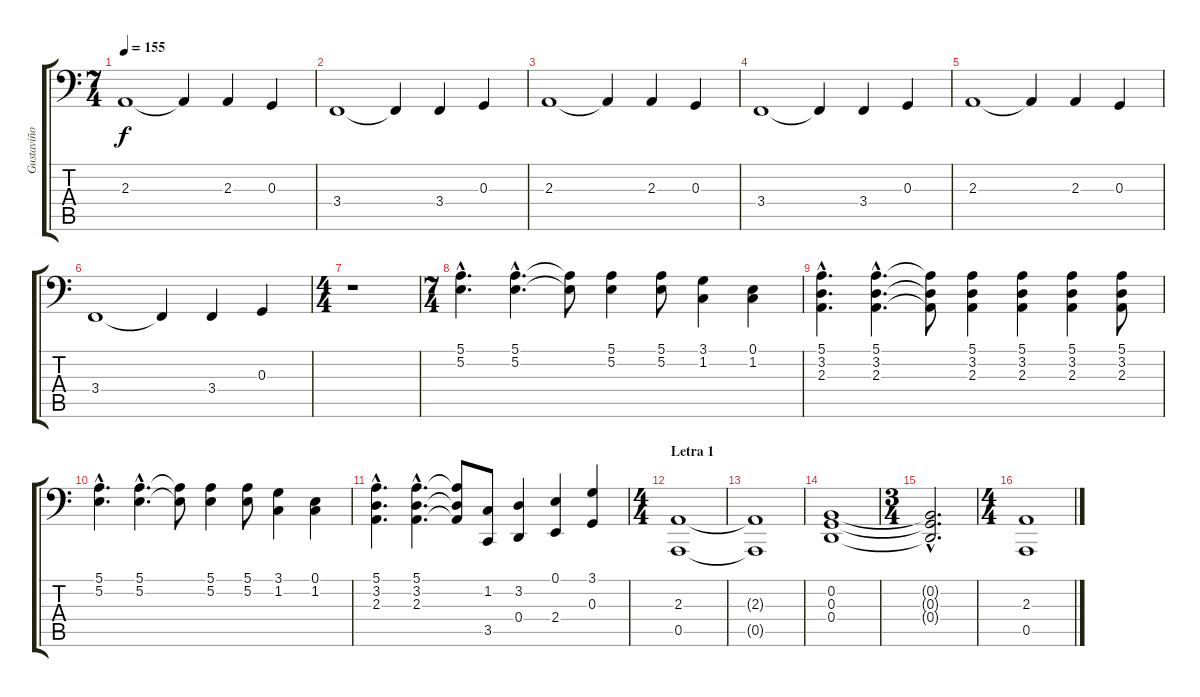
\track ("Gustaviño Left Flute" "Gustaviño ") {instrument flute}
\staff {score tabs}
\tuning (E3 B2 G2 D2 A1 E1) {hide}
\ts (7 4)
\tempo 155
\clef f4
\ks c
2.3.1{dy f} 2.3{t}.4 2.3.4 0.3.4 |
3.4.1 3.4{t}.4 3.4.4 0.3.4 |
2.3.1 2.3{t}.4 2.3.4 0.3.4 |
3.4.1 3.4{t}.4 3.4.4 0.3.4 |
2.3.1 2.3{t}.4 2.3.4 0.3.4 |
3.4.1 3.4{t}.4 3.4.4 0.3.4 |
\ts (4 4)
r.1 |
\ts (7 4)
(5.1{hac} 5.2{hac}).4{d} (5.1{hac} 5.2{hac}).4{d} (5.1{t} 5.2{t}).8 (5.1 5.2).4 (5.1 5.2).8 (3.1 1.2).4 (0.1 1.2).4 |
(5.1{hac} 3.2{hac} 2.3{hac}).4{d} (5.1{hac} 3.2{hac} 2.3{hac}).4{d} (5.1{t} 3.2{t} 2.3{t}).8 (5.1 3.2 2.3).4 (5.1 3.2 2.3).4 (5.1 3.2 2.3).4 (5.1 3.2 2.3).8 |
(5.1{hac} 5.2{hac}).4{d} (5.1{hac} 5.2{hac}).4{d} (5.1{t} 5.2{t}).8 (5.1 5.2).4 (5.1 5.2).8 (3.1 1.2).4 (0.1 1.2).4 |
(5.1{hac} 3.2{hac} 2.3{hac}).4{d} (5.1{hac} 3.2{hac} 2.3{hac}).4{d} (5.1{t} 3.2{t} 2.3{t}).8 (1.2 3.5).8 (3.2 0.4).4 (0.1 2.4).4 (3.1 0.3).4 |
\ts (4 4)
\section ("" "Letra 1")
(2.3 0.5).1 |
(2.3{t} 0.5{t}).1 |
(0.2 0.3 0.4).1 |
\ts (3 4)
(0.2{hac t} 0.3{hac t} 0.4{hac t}).2{d} |
\ts (4 4)
(2.3 0.5).1
